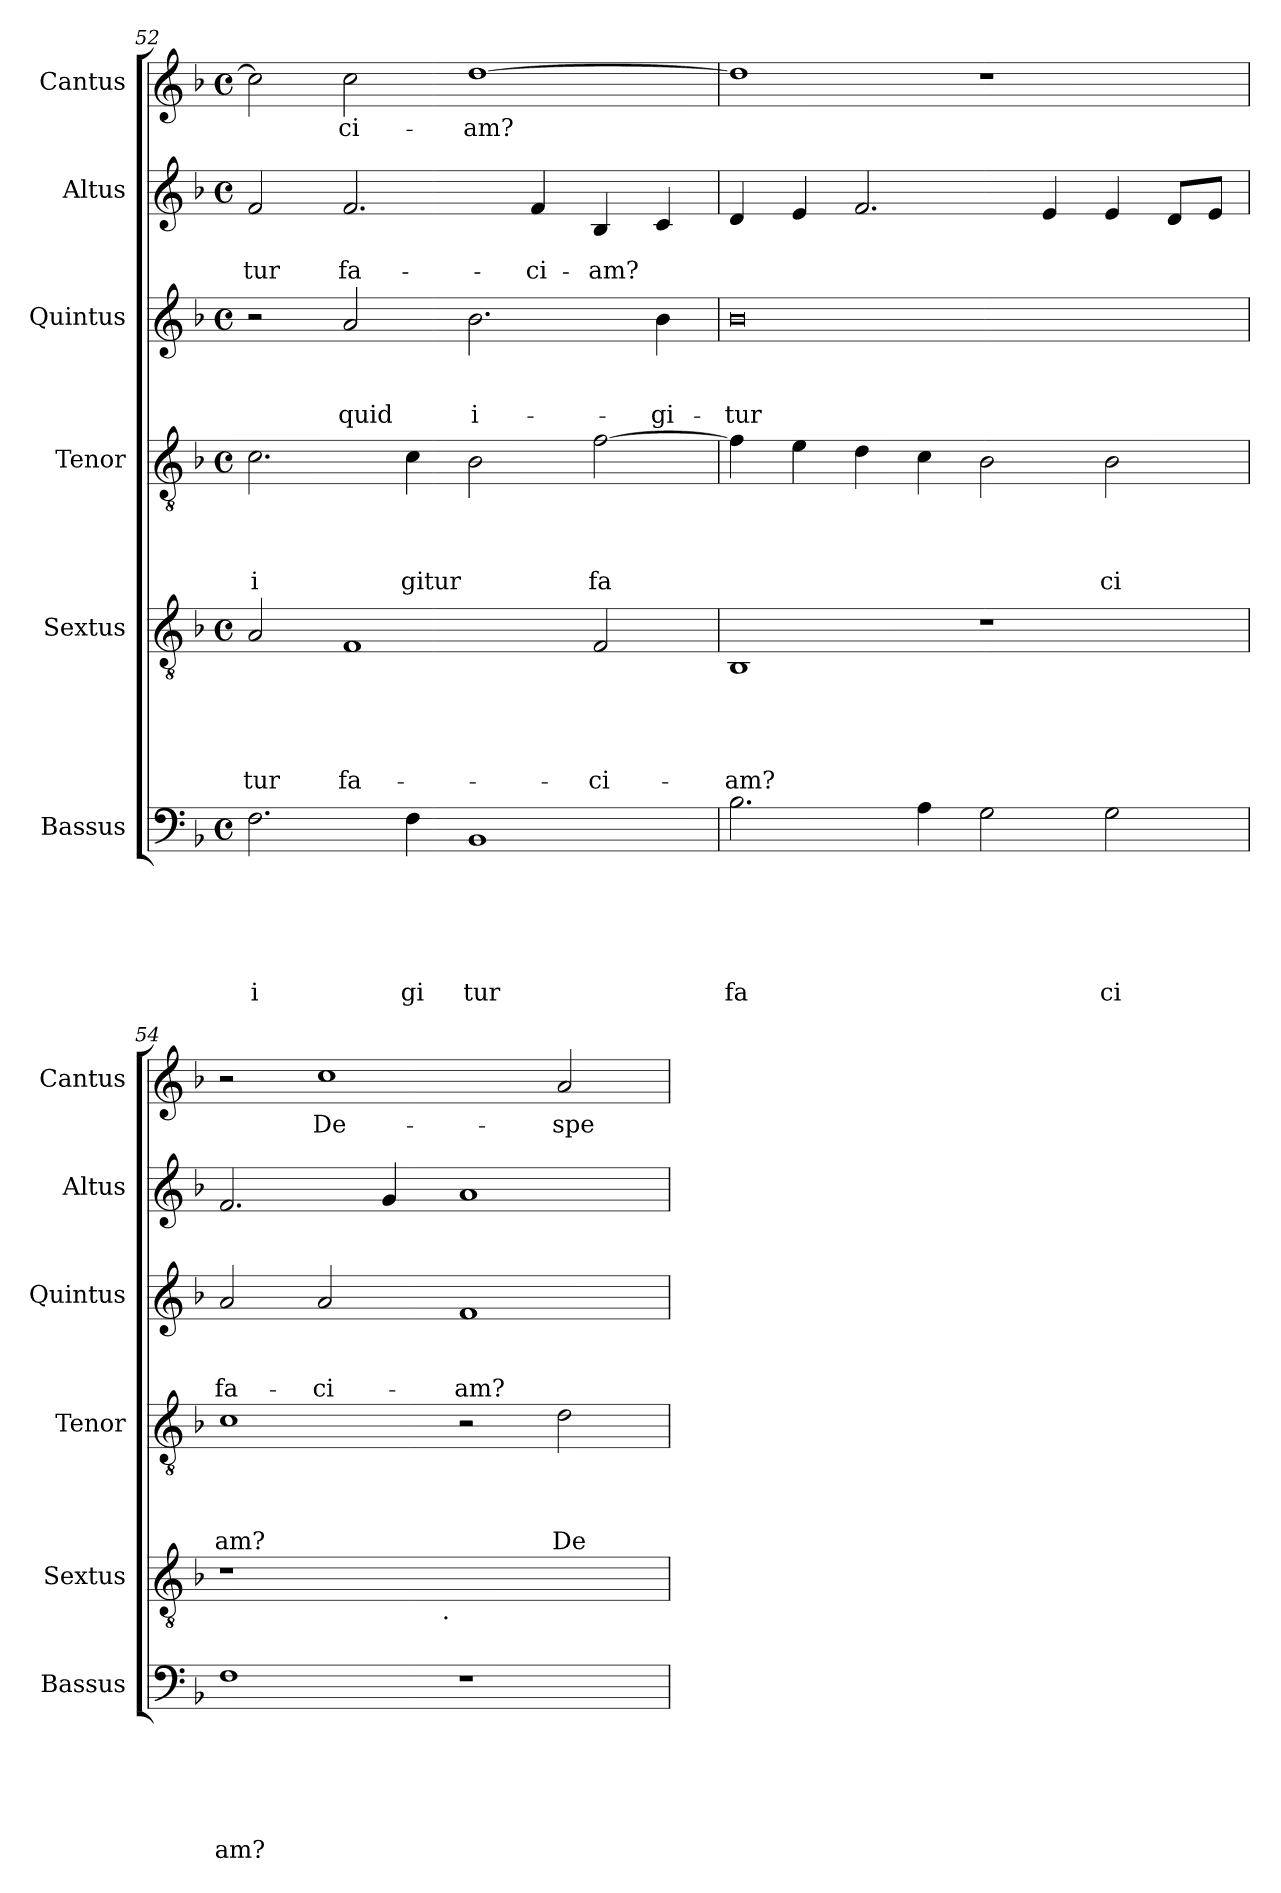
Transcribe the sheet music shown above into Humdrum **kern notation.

**kern	**text	**text	**text	**text	**text	**text	**kern	**text	**text	**text	**text	**text	**kern	**text	**text	**text	**text	**kern	**text	**text	**text	**kern	**text	**text	**kern	**text
*part6	*part6	*part6	*part6	*part6	*part6	*part6	*part5	*part5	*part5	*part5	*part5	*part5	*part4	*part4	*part4	*part4	*part4	*part3	*part3	*part3	*part3	*part2	*part2	*part2	*part1	*part1
*staff6	*staff6	*staff6	*staff6	*staff6	*staff6	*staff6	*staff5	*staff5	*staff5	*staff5	*staff5	*staff5	*staff4	*staff4	*staff4	*staff4	*staff4	*staff3	*staff3	*staff3	*staff3	*staff2	*staff2	*staff2	*staff1	*staff1
*I"Bassus	*	*	*	*	*	*	*I"Sextus	*	*	*	*	*	*I"Tenor	*	*	*	*	*I"Quintus	*	*	*	*I"Altus	*	*	*I"Cantus	*
*I'Bassus	*	*	*	*	*	*	*I'Sextus	*	*	*	*	*	*I'Tenor	*	*	*	*	*I'Quintus	*	*	*	*I'Altus	*	*	*I'Cantus	*
*clefF4	*	*	*	*	*	*	*clefGv2	*	*	*	*	*	*clefGv2	*	*	*	*	*clefG2	*	*	*	*clefG2	*	*	*clefG2	*
*k[b-]	*	*	*	*	*	*	*k[b-]	*	*	*	*	*	*k[b-]	*	*	*	*	*k[b-]	*	*	*	*k[b-]	*	*	*k[b-]	*
*F:	*	*	*	*	*	*	*F:	*	*	*	*	*	*F:	*	*	*	*	*F:	*	*	*	*F:	*	*	*F:	*
*M4/4	*	*	*	*	*	*	*M4/4	*	*	*	*	*	*M4/4	*	*	*	*	*M4/4	*	*	*	*M4/4	*	*	*M4/4	*
*met(c)	*	*	*	*	*	*	*met(c)	*	*	*	*	*	*met(c)	*	*	*	*	*met(c)	*	*	*	*met(c)	*	*	*met(c)	*
=52	=52	=52	=52	=52	=52	=52	=52	=52	=52	=52	=52	=52	=52	=52	=52	=52	=52	=52	=52	=52	=52	=52	=52	=52	=52	=52
!	!	!	!	!	!	!LO:LY:b	!	!	!	!	!	!LO:LY:b	!	!	!	!	!LO:LY:b	!	!	!	!	!	!	!LO:LY:b	!	!
2.F\	.	.	.	.	.	i	2A/	.	.	.	.	-tur	2.c\	.	.	.	i	2r	.	.	.	2f/	.	-tur	2cc\]	.
!	!	!	!	!	!	!	!	!	!	!	!	!LO:LY:b	!	!	!	!	!	!	!	!	!LO:LY:b	!	!	!LO:LY:b	!	!LO:LY:b
.	.	.	.	.	.	.	1F	.	.	.	.	fa-	.	.	.	.	.	2a/	.	.	quid	2.f/	.	fa-	2cc\	-ci-
!	!	!	!	!	!	!LO:LY:b	!	!	!	!	!	!	!	!	!	!	!LO:LY:b	!	!	!	!	!	!	!	!	!
4F\	.	.	.	.	.	gi	.	.	.	.	.	.	4c\	.	.	.	gitur	.	.	.	.	.	.	.	.	.
!	!	!	!	!	!	!LO:LY:b	!	!	!	!	!	!	!	!	!	!	!	!	!	!	!LO:LY:b	!	!	!	!	!LO:LY:b
1BB-	.	.	.	.	.	tur	.	.	.	.	.	.	2B-\	.	.	.	.	2.b-\	.	.	i-	.	.	.	[>1dd	-am?
!	!	!	!	!	!	!	!	!	!	!	!	!	!	!	!	!	!	!	!	!	!	!	!	!LO:LY:b	!	!
.	.	.	.	.	.	.	.	.	.	.	.	.	.	.	.	.	.	.	.	.	.	4f/	.	-ci-	.	.
!	!	!	!	!	!	!	!	!	!	!	!	!LO:LY:b	!	!	!	!	!LO:LY:b	!	!	!	!	!	!	!LO:LY:b	!	!
.	.	.	.	.	.	.	2F/	.	.	.	.	-ci-	[>2f\	.	.	.	fa	.	.	.	.	4B-/	.	-am?	.	.
!	!	!	!	!	!	!	!	!	!	!	!	!	!	!	!	!	!	!	!	!	!LO:LY:b	!	!	!	!	!
.	.	.	.	.	.	.	.	.	.	.	.	.	.	.	.	.	.	4b-\	.	.	-gi-	4c/	.	.	.	.
=53!	=53!	=53!	=53!	=53!	=53!	=53!	=53!	=53!	=53!	=53!	=53!	=53!	=53!	=53!	=53!	=53!	=53!	=53!	=53!	=53!	=53!	=53!	=53!	=53!	=53!	=53!
!	!	!	!	!	!	!LO:LY:b	!	!	!	!	!	!LO:LY:b	!	!	!	!	!	!	!	!	!LO:LY:b	!	!	!	!	!
2.B-\	.	.	.	.	.	fa	1BB-	.	.	.	.	-am?	4f\]	.	.	.	.	0b-	.	.	-tur	4d/	.	.	1dd]	.
.	.	.	.	.	.	.	.	.	.	.	.	.	4e\	.	.	.	.	.	.	.	.	4e/	.	.	.	.
.	.	.	.	.	.	.	.	.	.	.	.	.	4d\	.	.	.	.	.	.	.	.	2.f/	.	.	.	.
4A\	.	.	.	.	.	.	.	.	.	.	.	.	4c\	.	.	.	.	.	.	.	.	.	.	.	.	.
2G\	.	.	.	.	.	.	1r	.	.	.	.	.	2B-\	.	.	.	.	.	.	.	.	.	.	.	1r	.
.	.	.	.	.	.	.	.	.	.	.	.	.	.	.	.	.	.	.	.	.	.	4e/	.	.	.	.
!	!	!	!	!	!	!LO:LY:b	!	!	!	!	!	!	!	!	!	!	!LO:LY:b	!	!	!	!	!	!	!	!	!
2G\	.	.	.	.	.	ci	.	.	.	.	.	.	2B-\	.	.	.	ci	.	.	.	.	4e/	.	.	.	.
.	.	.	.	.	.	.	.	.	.	.	.	.	.	.	.	.	.	.	.	.	.	8d/L	.	.	.	.
.	.	.	.	.	.	.	.	.	.	.	.	.	.	.	.	.	.	.	.	.	.	8e/J	.	.	.	.
=54!	=54!	=54!	=54!	=54!	=54!	=54!	=54!	=54!	=54!	=54!	=54!	=54!	=54!	=54!	=54!	=54!	=54!	=54!	=54!	=54!	=54!	=54!	=54!	=54!	=54!	=54!
!	!	!	!	!	!	!LO:LY:b	!	!	!	!	!	!	!	!	!	!	!LO:LY:b	!	!	!	!LO:LY:b	!	!	!	!	!
*	*	*	*	*	*	*	*^	*	*	*	*	*	*	*	*	*	*	*	*	*	*	*	*	*	*	*
1F	.	.	.	.	.	am?	1r	2ryy	.	.	.	.	.	1c	.	.	.	am?	2a/	.	.	fa-	2.f/	.	.	2r	.
!	!	!	!	!	!	!	!	!	!	!	!	!	!	!	!	!	!	!	!	!	!	!LO:LY:b	!	!	!	!	!LO:LY:b
.	.	.	.	.	.	.	.	4...ryy	.	.	.	.	.	.	.	.	.	.	2a/	.	.	-ci-	.	.	.	1cc	De-
.	.	.	.	.	.	.	.	.	.	.	.	.	.	.	.	.	.	.	.	.	.	.	4g/	.	.	.	.
!	!	!	!	!	!	!	!	!LO:TX:b:t=.	!	!	!	!	!	!	!	!	!	!	!	!	!	!	!	!	!	!	!
.	.	.	.	.	.	.	.	1ryy	.	.	.	.	.	.	.	.	.	.	.	.	.	.	.	.	.	.	.
!	!	!	!	!	!	!	!	!	!	!	!	!	!	!	!	!	!	!	!	!	!	!LO:LY:b	!	!	!	!	!
1r	.	.	.	.	.	.	1ryy	.	.	.	.	.	.	2r	.	.	.	.	1f	.	.	-am?	1a	.	.	.	.
!	!	!	!	!	!	!	!	!	!	!	!	!	!	!	!	!	!	!LO:LY:b	!	!	!	!	!	!	!	!	!LO:LY:b
.	.	.	.	.	.	.	.	.	.	.	.	.	.	2d\	.	.	.	De	.	.	.	.	.	.	.	2a/	-spe-
.	.	.	.	.	.	.	.	32ryy	.	.	.	.	.	.	.	.	.	.	.	.	.	.	.	.	.	.	.
*	*	*	*	*	*	*	*v	*v	*	*	*	*	*	*	*	*	*	*	*	*	*	*	*	*	*	*	*
=!	=!	=!	=!	=!	=!	=!	=!	=!	=!	=!	=!	=!	=!	=!	=!	=!	=!	=!	=!	=!	=!	=!	=!	=!	=!	=!
*-	*-	*-	*-	*-	*-	*-	*-	*-	*-	*-	*-	*-	*-	*-	*-	*-	*-	*-	*-	*-	*-	*-	*-	*-	*-	*-
